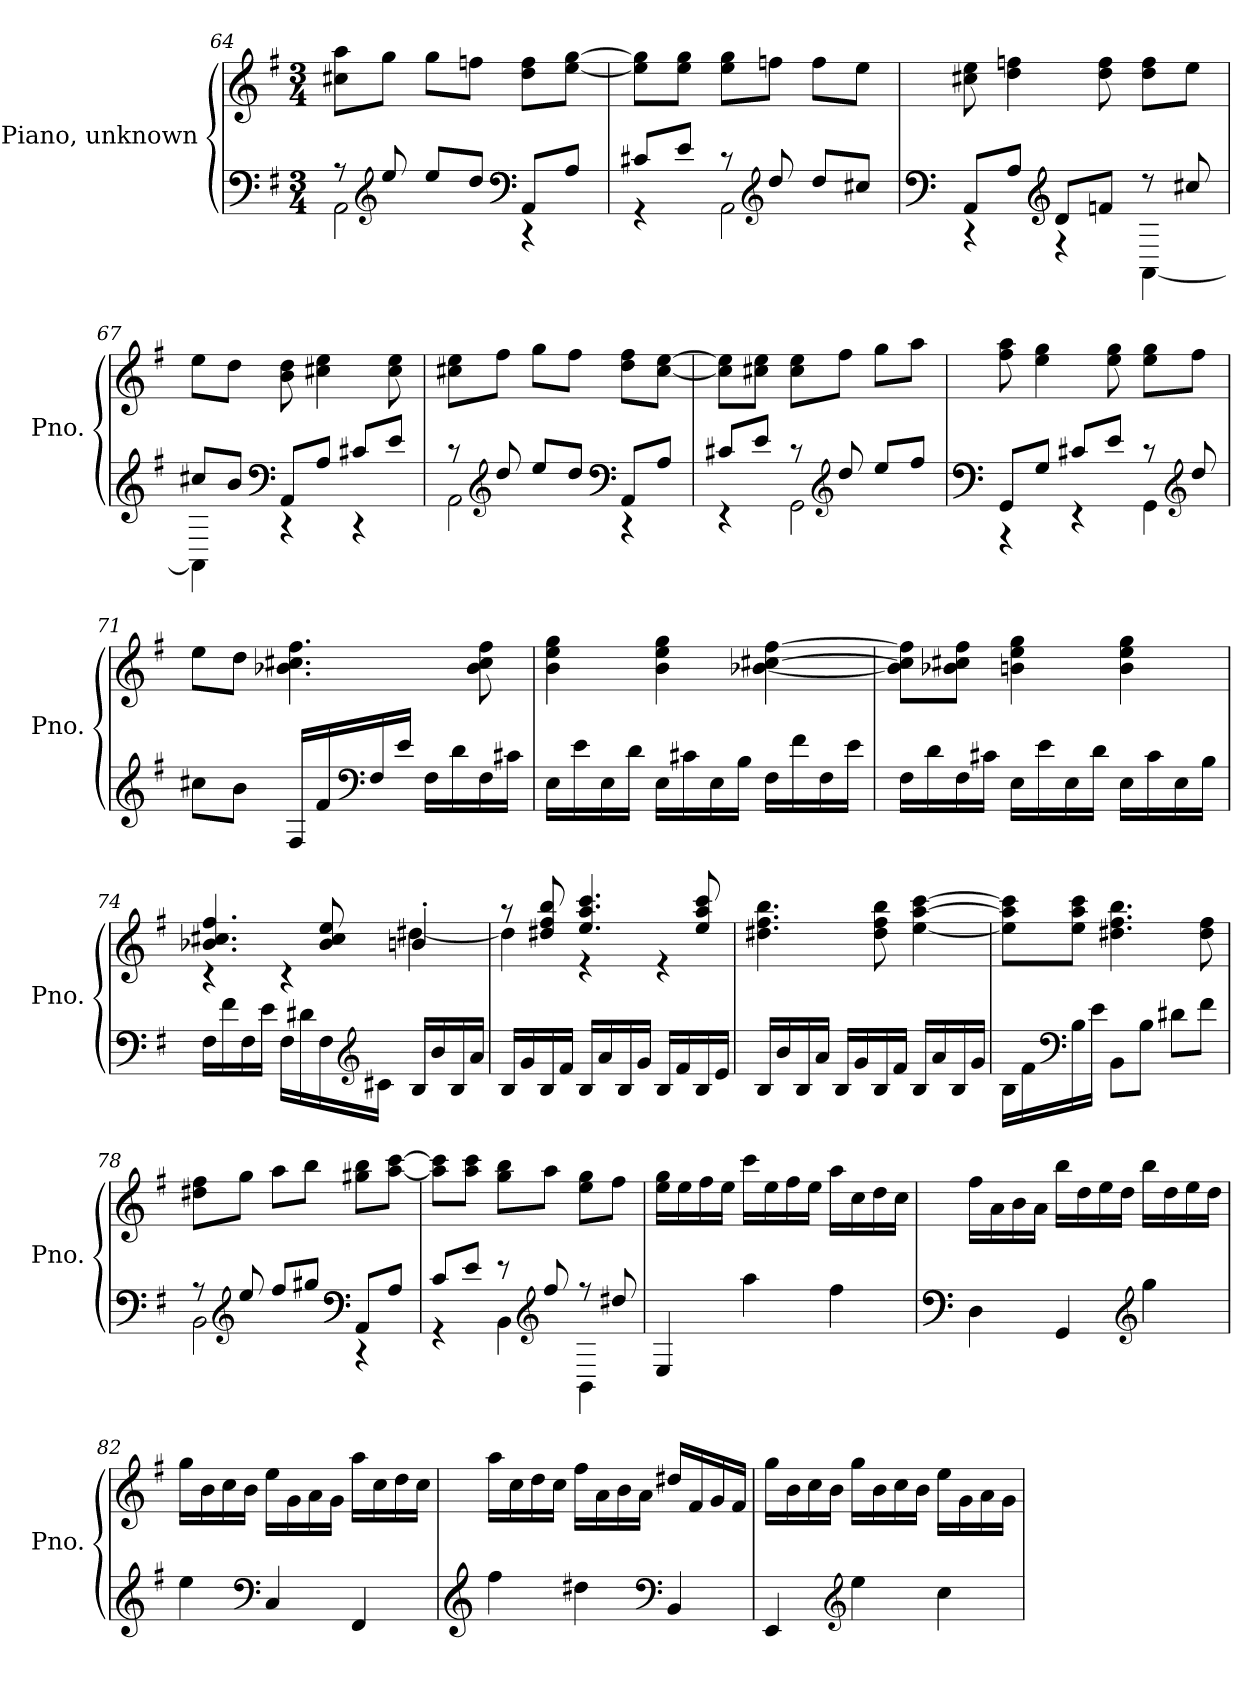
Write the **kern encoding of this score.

**kern	**kern
*part1	*part1
*staff2	*staff1
*I"Piano, unknown	*
*I'Pno.	*
*clefF4	*clefG2
*k[f#]	*k[f#]
*M3/4	*M3/4
=64	=64
*^	*
8r	2AA\	8cc#X\ 8aa\L
*clefG2	*	*
8ee/	.	8gg\J
8ee/L	.	8gg\L
8dd/J	.	8ffn\J
*clefF4	*	*
8AA/L	4r	8dd\ 8ff\L
8A/J	.	[8ee\ [8gg\J
=65	=65	=65
8c#X/L	4r	8ee\] 8gg\]L
8e/J	.	8ee\ 8gg\J
8r	2AA\	8ee\ 8gg\L
*clefG2	*	*
8dd/	.	8ffn\J
8dd/L	.	8ff\L
8cc#X/J	.	8ee\J
=66	=66	=66
*clefF4	*	*
8AA/L	4r	8cc#X\ 8ee\
8A/J	.	4dd\ 4ffn\
*clefG2	*	*
8d/L	4r	.
8fn/J	.	8dd\ 8ff\
8r	[4AA\	8dd\ 8ff\L
8cc#X/	.	8ee\J
!!LO:LB:g=z
=67	=67	=67
8cc#X/L	4AA\]	8ee\L
8b/J	.	8dd\J
*clefF4	*	*
8AA/L	4r	8b\ 8dd\
8A/J	.	4cc#X\ 4ee\
8c#X/L	4r	.
8e/J	.	8cc#\ 8ee\
=68	=68	=68
8r	2AA\	8cc#X\ 8ee\L
*clefG2	*	*
8dd/	.	8ff#\J
8ee/L	.	8gg\L
8dd/J	.	8ff#\J
*clefF4	*	*
8AA/L	4r	8dd\ 8ff#\L
8A/J	.	[8cc#\ [8ee\J
=69	=69	=69
8c#X/L	4r	8cc#\] 8ee\]L
8e/J	.	8cc#X\ 8ee\J
8r	2GG\	8cc#\ 8ee\L
*clefG2	*	*
8dd/	.	8ff#\J
8ee/L	.	8gg\L
8ff#/J	.	8aa\J
=70	=70	=70
*clefF4	*	*
8GG/L	4r	8ff#\ 8aa\
8G/J	.	4ee\ 4gg\
8c#X/L	4r	.
8e/J	.	8ee\ 8gg\
8r	4GG\	8ee\ 8gg\L
*clefG2	*	*
8dd/	.	8ff#\J
*v	*v	*
!!LO:LB:g=z
=71	=71
8cc#X\L	8ee\L
8b\J	8dd\J
16F#/LL	4.b-X\ 4.cc#X\ 4.ff#\
16f#/	.
*clefF4	*
16F#/	.
16e/JJ	.
16F#\LL	.
16d\	.
16F#\	8b-\ 8cc#\ 8ff#\
16c#X\JJ	.
=72	=72
16E\LL	4b\ 4ee\ 4gg\
16e\	.
16E\	.
16d\JJ	.
16E\LL	4b\ 4ee\ 4gg\
16c#X\	.
16E\	.
16B\JJ	.
16F#\LL	[4b-X\ [4cc#X\ [4ff#\
16f#\	.
16F#\	.
16e\JJ	.
=73	=73
16F#\LL	8b-\] 8cc#\] 8ff#\]L
16d\	.
16F#\	8b-X\ 8cc#X\ 8ff#\J
16c#X\JJ	.
16E\LL	4bn\ 4ee\ 4gg\
16e\	.
16E\	.
16d\JJ	.
16E\LL	4b\ 4ee\ 4gg\
16c#\	.
16E\	.
16B\JJ	.
!!LO:LB:g=z
=74	=74
*	*^
16F#\LL	4.b-X/ 4.cc#X/ 4.ff#/	4r
16f#\	.	.
16F#\	.	.
16e\JJ	.	.
16F#\LL	.	4r
16d#X\	.	.
16F#\	8b-/ 8cc#/ 8ee/	.
*clefG2	*	*
16c#X\JJ	.	.
16B/LL	4bn'/	[4dd#X\
16b/	.	.
16B/	.	.
16a/JJ	.	.
=75	=75	=75
16B/LL	8r	4dd#\]
16g/	.	.
16B/	8dd#X/ 8ff#/ 8bb/	.
16f#/JJ	.	.
16B/LL	4.ee/ 4.aa/ 4.ccc/	4r
16a/	.	.
16B/	.	.
16g/JJ	.	.
16B/LL	.	4r
16f#/	.	.
16B/	8ee/ 8aa/ 8ccc/	.
16e/JJ	.	.
*	*v	*v
=76	=76
16B/LL	4.dd#X\ 4.ff#\ 4.bb\
16b/	.
16B/	.
16a/JJ	.
16B/LL	.
16g/	.
16B/	8dd#\ 8ff#\ 8bb\
16f#/JJ	.
16B/LL	[4ee\ [4aa\ [4ccc\
16a/	.
16B/	.
16g/JJ	.
!!LO:LB:g=z
=77	=77
16B\LL	8ee\] 8aa\] 8ccc\]L
16f#\	.
*clefF4	*
16B\	8ee\ 8aa\ 8ccc\J
16e\JJ	.
8BB\L	4.dd#X\ 4.ff#\ 4.bb\
8B\J	.
8d#X\L	.
8f#\J	8dd#\ 8ff#\
=78	=78
*^	*
8r	2BB\	8dd#X\ 8ff#\L
*clefG2	*	*
8ee/	.	8gg\J
8ff#/L	.	8aa\L
8gg#X/J	.	8bb\J
*clefF4	*	*
8AA/L	4r	8gg#X\ 8bb\L
8A/J	.	[8aa\ [8ccc\J
=79	=79	=79
8c/L	4r	8aa\] 8ccc\]L
8e/J	.	8aa\ 8ccc\J
8r	4BB\	8gg\ 8bb\L
*clefG2	*	*
8ff#/	.	8aa\J
8r	4BB\	8ee\ 8gg\L
8dd#X/	.	8ff#\J
*v	*v	*
!!LO:PB:g=z
=80	=80
4E/	16ee\ 16gg\LL
.	16ee\
.	16ff#\
.	16ee\JJ
4aa\	16ccc\LL
.	16ee\
.	16ff#\
.	16ee\JJ
4ff#\	16aa\LL
.	16cc\
.	16dd\
.	16cc\JJ
=81	=81
*clefF4	*
4D\	16ff#\LL
.	16a\
.	16b\
.	16a\JJ
4GG/	16bb\LL
.	16dd\
.	16ee\
.	16dd\JJ
*clefG2	*
4gg\	16bb\LL
.	16dd\
.	16ee\
.	16dd\JJ
=82	=82
4ee\	16gg\LL
.	16b\
.	16cc\
.	16b\JJ
*clefF4	*
4C/	16ee\LL
.	16g\
.	16a\
.	16g\JJ
4FF#/	16aa\LL
.	16cc\
.	16dd\
.	16cc\JJ
!!LO:LB:g=z
=83	=83
*clefG2	*
4ff#\	16aa\LL
.	16cc\
.	16dd\
.	16cc\JJ
4dd#X\	16ff#\LL
.	16a\
.	16b\
.	16a\JJ
*clefF4	*
4BB/	16dd#X/LL
.	16f#/
.	16g/
.	16f#/JJ
=84	=84
4EE/	16gg\LL
.	16b\
.	16cc\
.	16b\JJ
*clefG2	*
4ee\	16gg\LL
.	16b\
.	16cc\
.	16b\JJ
4cc\	16ee\LL
.	16g\
.	16a\
.	16g\JJ
=	=
*-	*-
